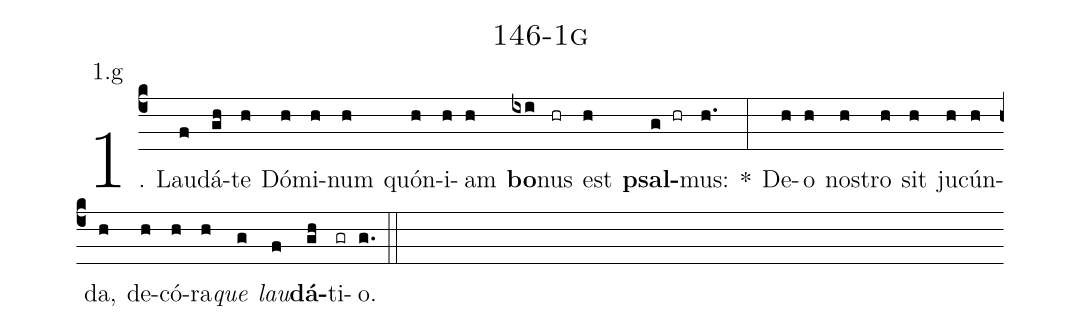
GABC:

name: 146-1g;
annotation: 1.g;
%%
(c4)1. Lau(f)dá(gh)te(h) Dó(h)mi(h)num(h) quón(h)i(h)am(h) <b>bo</b>(ixi)nus(hr) est(h) <b>psal</b>(g hr)mus:(h.) *(:) De(h)o(h) nos(h)tro(h) sit(h) ju(h)cún(h)da,(h) de(h)có(h)ra(h)<i>que</i>(g) <i>lau</i>(f)<b>dá</b>(gh)ti(gr)o.(g.) (::)
